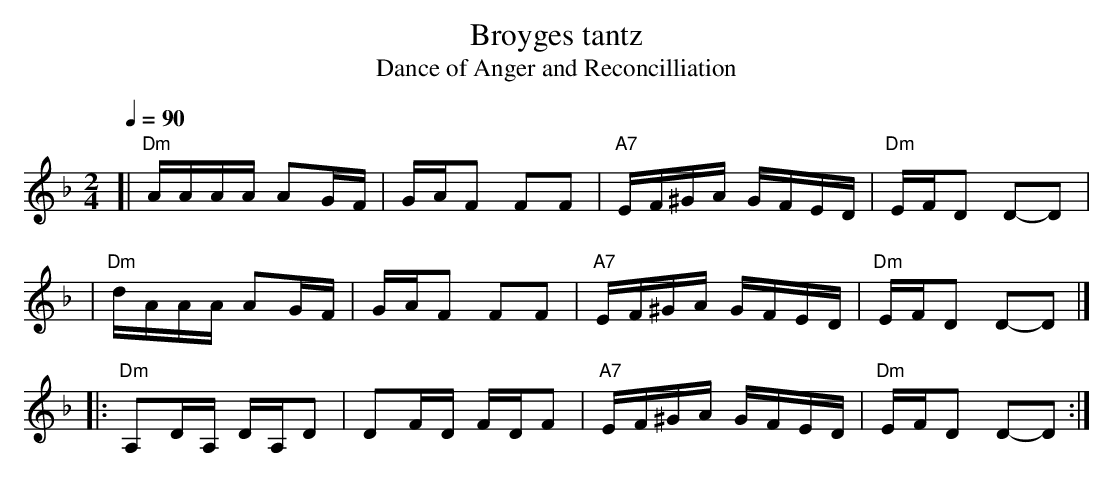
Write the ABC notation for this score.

X:1
T: Broyges tantz
T: Dance of Anger and Reconcilliation
Q: 1/4=90-95
M: 2/4
L: 1/16
K: Dm
[| "Dm"AAAA A2GF | GAF2 F2F2 | "A7"EF^GA GFED | "Dm"EFD2 D2-D2 |
|  "Dm"dAAA A2GF | GAF2 F2F2 | "A7"EF^GA GFED | "Dm"EFD2 D2-D2 |]
|: "Dm"A,2DA, DA,D2 | D2FD FDF2 | "A7"EF^GA GFED | "Dm"EFD2 D2-D2 :|
